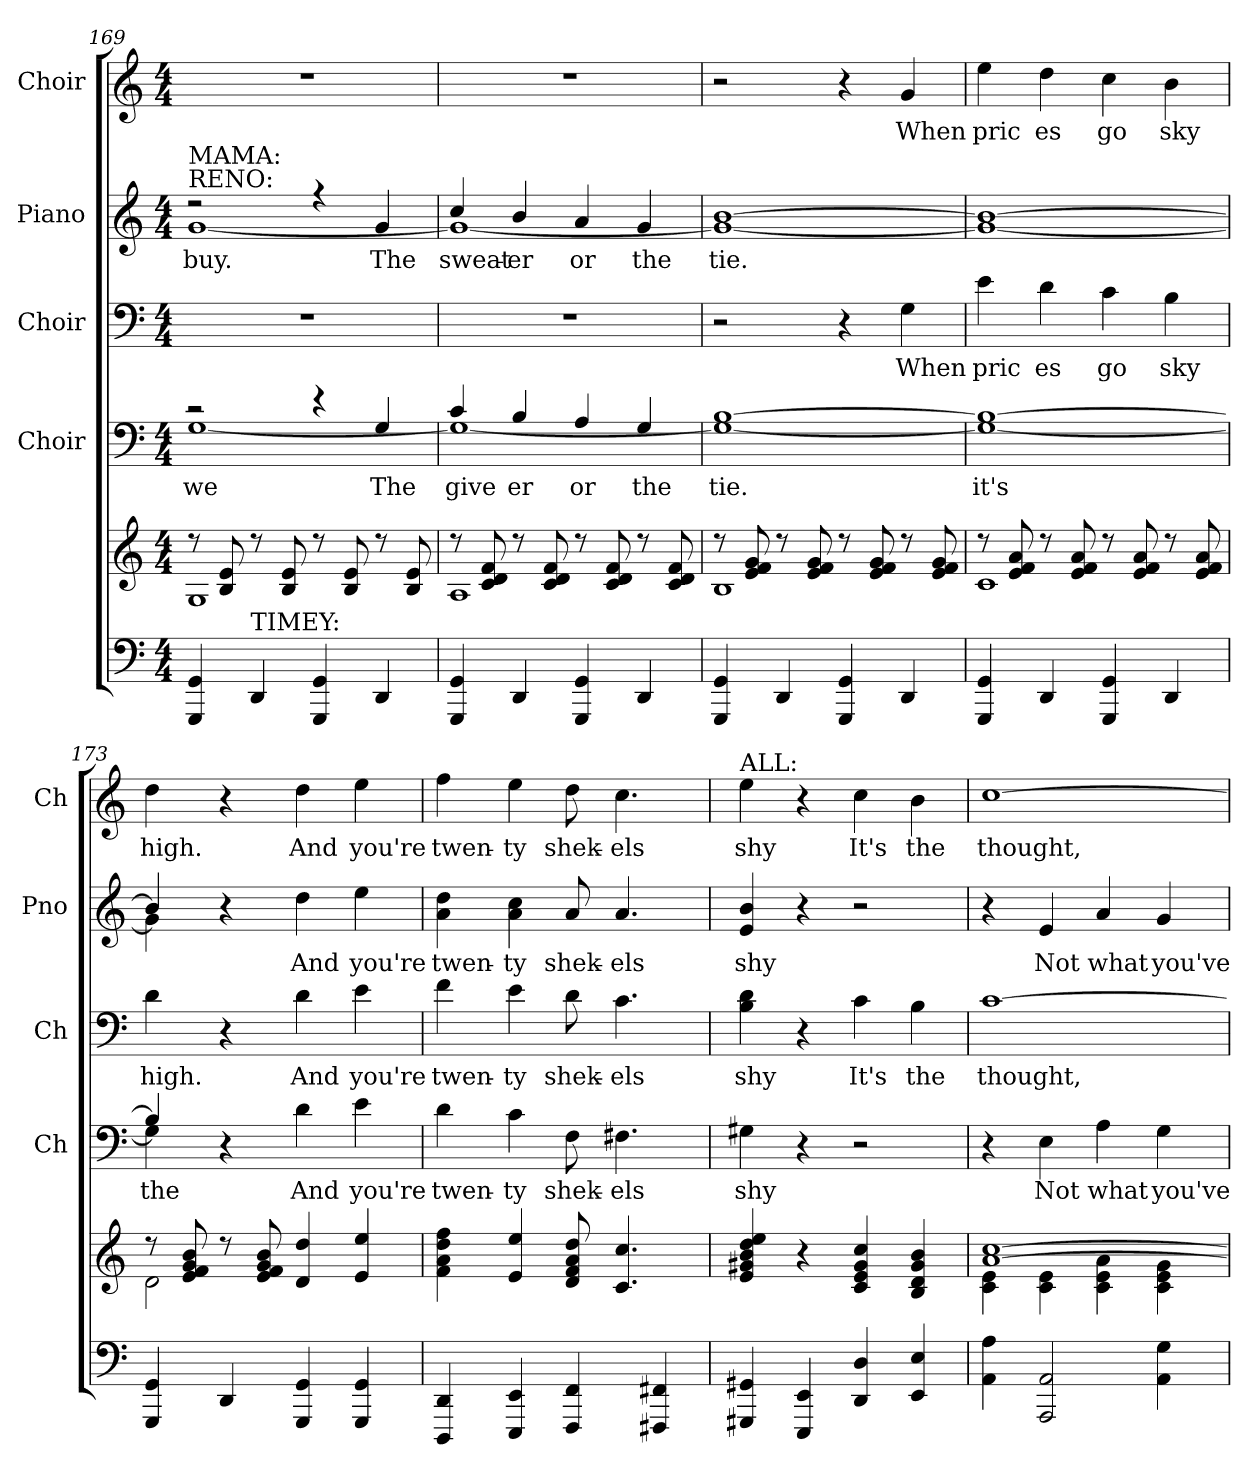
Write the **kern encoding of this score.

**kern	**kern	**kern	**text	**kern	**text	**kern	**text	**kern	**text
*part5	*part5	*part4	*part4	*part3	*part3	*part2	*part2	*part1	*part1
*staff6	*staff5	*staff4	*staff4	*staff3	*staff3	*staff2	*staff2	*staff1	*staff1
*	*	*I"Choir	*	*I"Choir	*	*I"Piano	*	*I"Choir	*
*	*	*I'Ch	*	*I'Ch	*	*I'Pno	*	*I'Ch	*
*clefF4	*clefG2	*clefF4	*	*clefF4	*	*clefG2	*	*clefG2	*
*k[]	*k[]	*k[]	*	*k[]	*	*k[]	*	*k[]	*
*M4/4	*M4/4	*M4/4	*	*M4/4	*	*M4/4	*	*M4/4	*
=169	=169	=169	=169	=169	=169	=169	=169	=169	=169
*	*^	*^	*	*	*	*^	*	*	*
!	!	!	!	!	!	!	!	!LO:TX:t=MAMA&colon;\nRENO&colon;	!	!	!	!
4GGG 4GG	8r	1G	2r	[1G	we	1r	.	2r	[1g	buy.	1r	.
.	8B 8e	.	.	.	.	.	.	.	.	.	.	.
!LO:TX:t=TIMEY&colon;	!	!	!	!	!	!	!	!	!	!	!	!
4DD	8r	.	.	.	.	.	.	.	.	.	.	.
.	8B 8e	.	.	.	.	.	.	.	.	.	.	.
4GGG 4GG	8r	.	4r	.	.	.	.	4r	.	.	.	.
.	8B 8e	.	.	.	.	.	.	.	.	.	.	.
!	!	!	!	!	!LO:LY:a	!	!	!	!	!LO:LY:a	!	!
4DD	8r	.	4G	.	The	.	.	4g	.	The	.	.
.	8B 8e	.	.	.	.	.	.	.	.	.	.	.
=170	=170	=170	=170	=170	=170	=170	=170	=170	=170	=170	=170	=170
!	!	!	!	!	!LO:LY:a	!	!	!	!	!LO:LY:a	!	!
4GGG 4GG	8r	1A	4c	1G_	give	1r	.	4cc	1g_	sweat-	1r	.
.	8c 8d 8f	.	.	.	.	.	.	.	.	.	.	.
!	!	!	!	!	!LO:LY:a	!	!	!	!	!LO:LY:a	!	!
4DD	8r	.	4B	.	-er	.	.	4b	.	-er	.	.
.	8c 8d 8f	.	.	.	.	.	.	.	.	.	.	.
!	!	!	!	!	!LO:LY:a	!	!	!	!	!LO:LY:a	!	!
4GGG 4GG	8r	.	4A	.	or	.	.	4a	.	or	.	.
.	8c 8d 8f	.	.	.	.	.	.	.	.	.	.	.
!	!	!	!	!	!LO:LY:a	!	!	!	!	!LO:LY:a	!	!
4DD	8r	.	4G	.	the	.	.	4g	.	the	.	.
.	8c 8d 8f	.	.	.	.	.	.	.	.	.	.	.
=171	=171	=171	=171	=171	=171	=171	=171	=171	=171	=171	=171	=171
!	!	!	!	!	!LO:LY:a	!	!	!	!	!LO:LY:a	!	!
4GGG 4GG	8r	1B	[1B	1G_	tie.	2r	.	[1b	1g_	tie.	2r	.
.	8e 8f 8g	.	.	.	.	.	.	.	.	.	.	.
4DD	8r	.	.	.	.	.	.	.	.	.	.	.
.	8e 8f 8g	.	.	.	.	.	.	.	.	.	.	.
4GGG 4GG	8r	.	.	.	.	4r	.	.	.	.	4r	.
.	8e 8f 8g	.	.	.	.	.	.	.	.	.	.	.
4DD	8r	.	.	.	.	4G	When	.	.	.	4g	When
.	8e 8f 8g	.	.	.	.	.	.	.	.	.	.	.
!!LO:PB:g=z
=172	=172	=172	=172	=172	=172	=172	=172	=172	=172	=172	=172	=172
4GGG 4GG	8r	1c	1B_	1G_	it's	4e	pric	1b_	1g_	.	4ee	pric
.	8e 8f 8a	.	.	.	.	.	.	.	.	.	.	.
4DD	8r	.	.	.	.	4d	es	.	.	.	4dd	es
.	8e 8f 8a	.	.	.	.	.	.	.	.	.	.	.
4GGG 4GG	8r	.	.	.	.	4c	go	.	.	.	4cc	go
.	8e 8f 8a	.	.	.	.	.	.	.	.	.	.	.
4DD	8r	.	.	.	.	4B	sky	.	.	.	4b	sky
.	8e 8f 8a	.	.	.	.	.	.	.	.	.	.	.
=173	=173	=173	=173	=173	=173	=173	=173	=173	=173	=173	=173	=173
4GGG 4GG	8r	2d	4B]	4G]	the	4d	high.	4b]	4g]	.	4dd	high.
.	8e 8f 8g 8b	.	.	.	.	.	.	.	.	.	.	.
4DD	8r	.	4r	2.ryy	.	4r	.	4r	2.ryy	.	4r	.
.	8e 8f 8g 8b	.	.	.	.	.	.	.	.	.	.	.
4GGG 4GG	4d 4dd	2ryy	4d	.	And	4d	And	4dd	.	And	4dd	And
4GGG 4GG	4e 4ee	.	4e	.	you're	4e	you're	4ee	.	you're	4ee	you're
*	*v	*v	*	*	*	*	*	*v	*v	*	*	*
*	*	*v	*v	*	*	*	*	*	*	*
=174	=174	=174	=174	=174	=174	=174	=174	=174	=174
4DDD 4DD	4f 4a 4dd 4ff	4d	twen-	4f	twen-	4a 4dd	twen-	4ff	twen-
4EEE 4EE	4e 4ee	4c	-ty	4e	-ty	4a 4cc	-ty	4ee	-ty
4FFF 4FF	8d 8f 8a 8dd	8F	shek-	8d	shek-	8a	shek-	8dd	shek-
.	4.c 4.cc	4.F#X	-els	4.c	-els	4.a	-els	4.cc	-els
4FFF#X 4FF#X	.	.	.	.	.	.	.	.	.
=175	=175	=175	=175	=175	=175	=175	=175	=175	=175
!	!	!	!	!	!	!	!	!LO:TX:t=ALL&colon;	!
4GGG#X 4GG#X	4e 4g#X 4b 4dd 4ee	4G#X	shy	4B 4d	shy	4e 4b	shy	4ee	shy
4EEE 4EE	4r	4r	.	4r	.	4r	.	4r	.
4DD 4D	4c 4e 4g# 4cc	2r	.	4c	It's	2r	.	4cc	It's
4EE 4E	4B 4d 4g# 4b	.	.	4B	the	.	.	4b	the
!!LO:PB:g=z
=176	=176	=176	=176	=176	=176	=176	=176	=176	=176
*	*^	*	*	*	*	*	*	*	*
4AA 4A	[1a [1cc	4c 4e	4r	.	[1c	thought,	4r	.	[1cc	thought,
2AAA 2AA	.	4c 4e	4E	Not	.	.	4e	Not	.	.
.	.	4c 4e 4a	4A	what	.	.	4a	what	.	.
4AA 4G	.	4c 4e 4g	4G	you've	.	.	4g	you've	.	.
*	*v	*v	*	*	*	*	*	*	*	*
=	=	=	=	=	=	=	=	=	=
*-	*-	*-	*-	*-	*-	*-	*-	*-	*-
